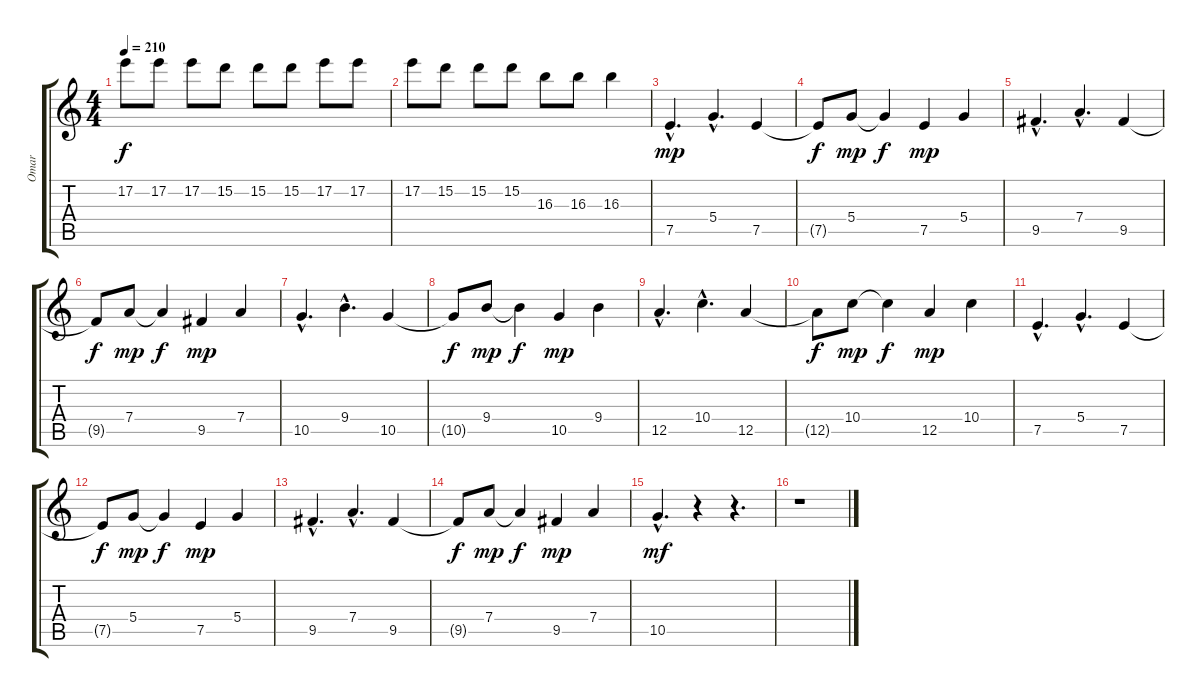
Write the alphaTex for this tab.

\track ("Omar" "Omar") {instrument distortionguitar}
\staff {score tabs}
\tuning (E4 B3 G3 D3 A2 E2) {hide}
\ts (4 4)
\tempo 210
\clef g2
\ks c
17.2.8{dy f} 17.2.8 17.2.8 15.2.8 15.2.8 15.2.8 17.2.8 17.2.8 |
17.2.8 15.2.8 15.2.8 15.2.8 16.3.8 16.3.8 16.3.4 |
7.5{hac}.4{d dy mp instrument electricguitarmuted} 5.4{hac}.4{d} 7.5.4 |
7.5{t}.8{dy f} 5.4.8{dy mp} 5.4{t}.4{dy f} 7.5.4{dy mp} 5.4.4 |
9.5{hac}.4{d instrument electricguitarmuted} 7.4{hac}.4{d} 9.5.4 |
9.5{t}.8{dy f} 7.4.8{dy mp} 7.4{t}.4{dy f} 9.5.4{dy mp} 7.4.4 |
10.5{hac}.4{d} 9.4{hac}.4{d} 10.5.4 |
10.5{t}.8{dy f} 9.4.8{dy mp} 9.4{t}.4{dy f} 10.5.4{dy mp} 9.4.4 |
12.5{hac}.4{d} 10.4{hac}.4{d} 12.5.4 |
12.5{t}.8{dy f} 10.4.8{dy mp} 10.4{t}.4{dy f} 12.5.4{dy mp} 10.4.4 |
7.5{hac}.4{d instrument electricguitarmuted} 5.4{hac}.4{d} 7.5.4 |
7.5{t}.8{dy f} 5.4.8{dy mp} 5.4{t}.4{dy f} 7.5.4{dy mp} 5.4.4 |
9.5{hac}.4{d instrument electricguitarmuted} 7.4{hac}.4{d} 9.5.4 |
9.5{t}.8{dy f} 7.4.8{dy mp} 7.4{t}.4{dy f} 9.5.4{dy mp} 7.4.4 |
10.5{hac}.4{d dy mf instrument distortionguitar} r.4 r.4{d} |
r.1
